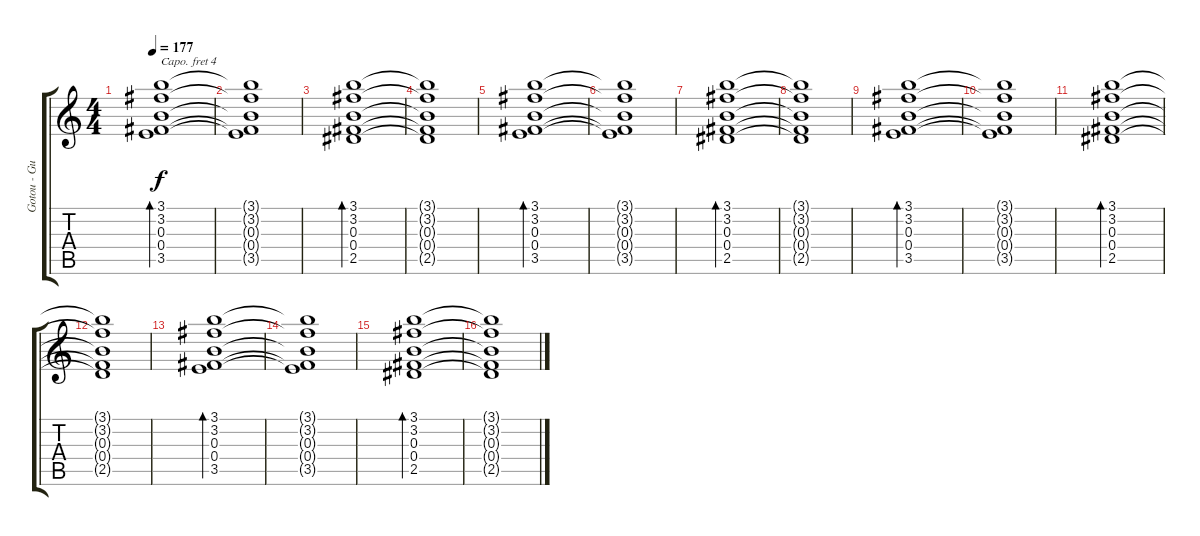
\track ("Gotou - Guitar" "Gotou - Gu") {instrument acousticguitarsteel}
\staff {score tabs}
\capo 4
\tuning (E4 B3 G3 D3 A2 E2) {hide}
\ts (4 4)
\tempo 177
\clef g2
\ks c
(3.1 3.2 0.3 0.4 3.5).1{bd 240 dy f} |
(3.1{t} 3.2{t} 0.3{t} 0.4{t} 3.5{t}).1 |
(3.1 3.2 0.3 0.4 2.5).1{bd 240} |
(3.1{t} 3.2{t} 0.3{t} 0.4{t} 2.5{t}).1 |
(3.1 3.2 0.3 0.4 3.5).1{bd 240} |
(3.1{t} 3.2{t} 0.3{t} 0.4{t} 3.5{t}).1 |
(3.1 3.2 0.3 0.4 2.5).1{bd 240} |
(3.1{t} 3.2{t} 0.3{t} 0.4{t} 2.5{t}).1 |
(3.1 3.2 0.3 0.4 3.5).1{bd 240} |
(3.1{t} 3.2{t} 0.3{t} 0.4{t} 3.5{t}).1 |
(3.1 3.2 0.3 0.4 2.5).1{bd 240} |
(3.1{t} 3.2{t} 0.3{t} 0.4{t} 2.5{t}).1 |
(3.1 3.2 0.3 0.4 3.5).1{bd 240} |
(3.1{t} 3.2{t} 0.3{t} 0.4{t} 3.5{t}).1 |
(3.1 3.2 0.3 0.4 2.5).1{bd 240} |
(3.1{t} 3.2{t} 0.3{t} 0.4{t} 2.5{t}).1
